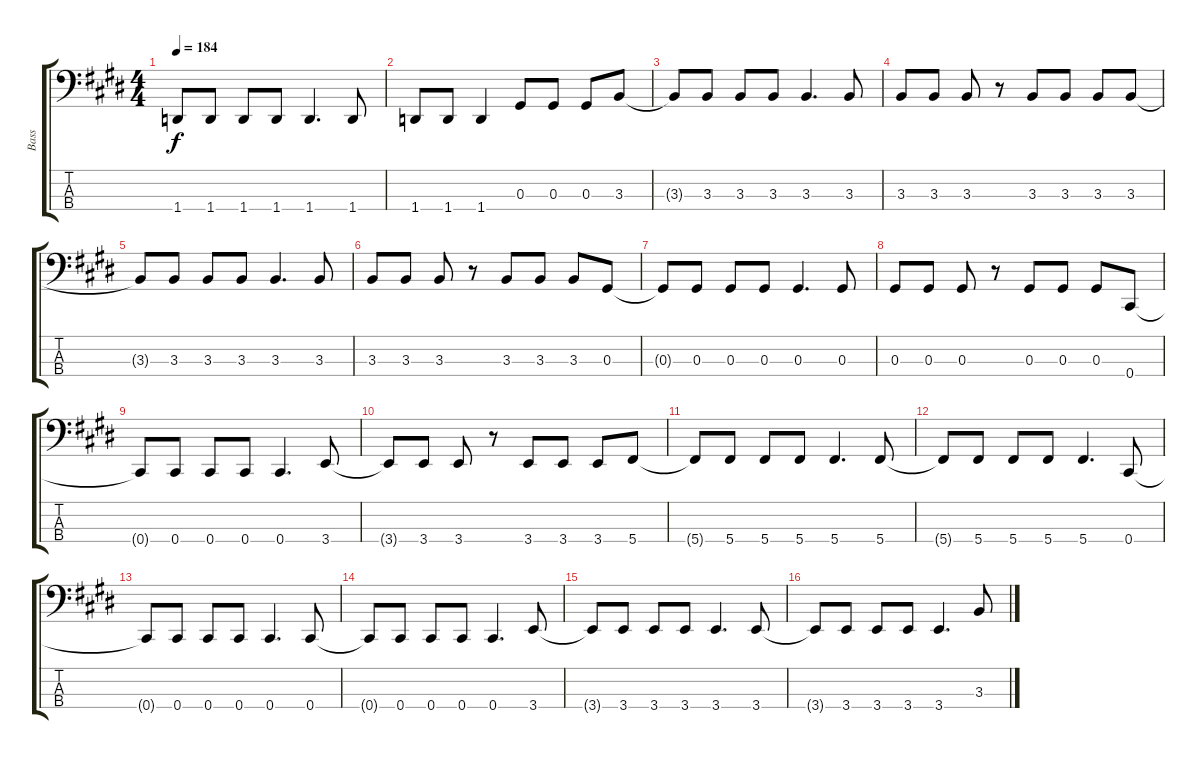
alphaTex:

\track ("Bass" "Bass") {instrument electricbasspick}
\staff {score tabs}
\tuning (Gb2 Db2 Ab1 Db1) {hide}
\ts (4 4)
\tempo 184
\clef f4
\ks c#minor
1.4{t}.8{dy f} 1.4.8 1.4.8 1.4.8 1.4.4{d} 1.4.8 |
1.4.8 1.4.8 1.4.4 0.3.8 0.3.8 0.3.8 3.3.8 |
3.3{t}.8 3.3.8 3.3.8 3.3.8 3.3.4{d} 3.3.8 |
3.3.8 3.3.8 3.3.8 r.8 3.3.8 3.3.8 3.3.8 3.3.8 |
3.3{t}.8 3.3.8 3.3.8 3.3.8 3.3.4{d} 3.3.8 |
3.3.8 3.3.8 3.3.8 r.8 3.3.8 3.3.8 3.3.8 0.3.8 |
0.3{t}.8 0.3.8 0.3.8 0.3.8 0.3.4{d} 0.3.8 |
0.3.8 0.3.8 0.3.8 r.8 0.3.8 0.3.8 0.3.8 0.4.8 |
0.4{t}.8 0.4.8 0.4.8 0.4.8 0.4.4{d} 3.4.8 |
3.4{t}.8 3.4.8 3.4.8 r.8 3.4.8 3.4.8 3.4.8 5.4.8 |
5.4{t}.8 5.4.8 5.4.8 5.4.8 5.4.4{d} 5.4.8 |
5.4{t}.8 5.4.8 5.4.8 5.4.8 5.4.4{d} 0.4.8 |
0.4{t}.8 0.4.8 0.4.8 0.4.8 0.4.4{d} 0.4.8 |
0.4{t}.8 0.4.8 0.4.8 0.4.8 0.4.4{d} 3.4.8 |
3.4{t}.8 3.4.8 3.4.8 3.4.8 3.4.4{d} 3.4.8 |
3.4{t}.8 3.4.8 3.4.8 3.4.8 3.4.4{d} 3.3.8
